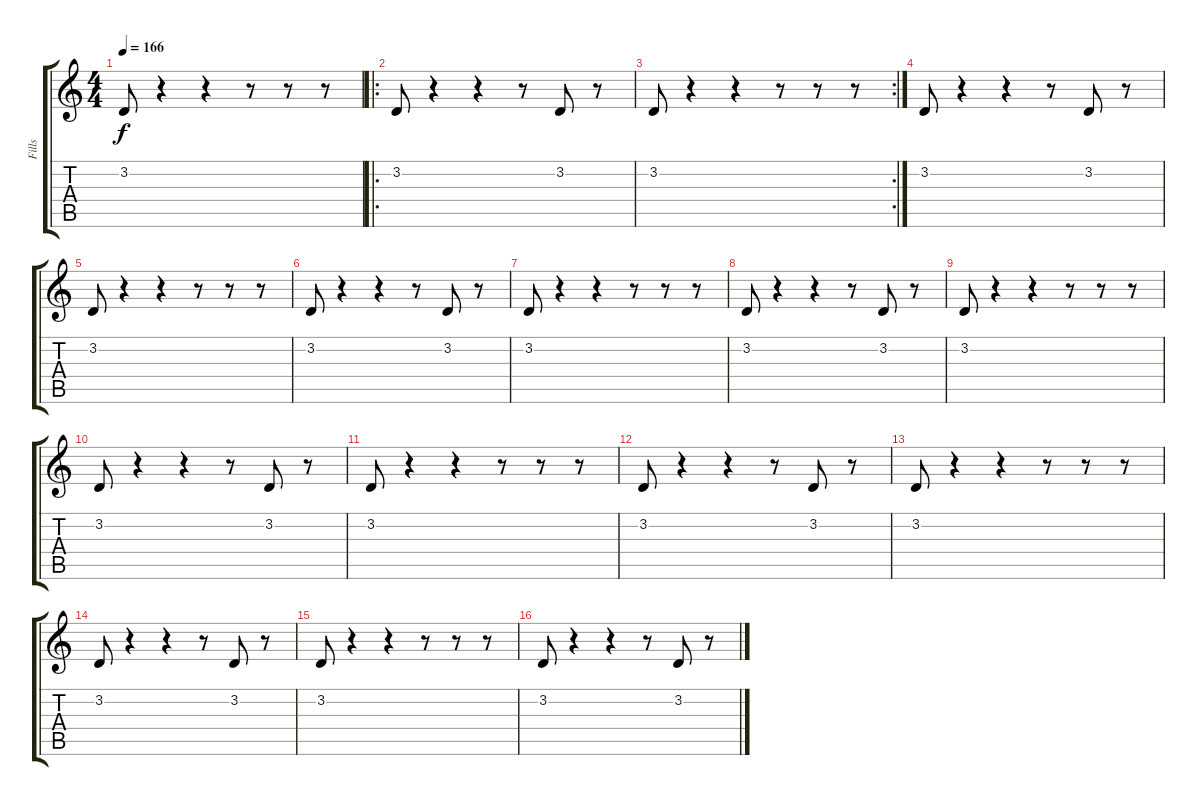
\track ("Fills" "Fills") {instrument lead1square}
\staff {score tabs}
\tuning (E4 B3 G3 D3 A2 E2) {hide}
\ts (4 4)
\tempo 166
\clef g2
\ks c
3.2.8{dy f} r.4 r.4 r.8 r.8 r.8 |
\ro
3.2.8 r.4 r.4 r.8 3.2.8 r.8 |
\rc 2
3.2.8 r.4 r.4 r.8 r.8 r.8 |
3.2.8 r.4 r.4 r.8 3.2.8 r.8 |
3.2.8 r.4 r.4 r.8 r.8 r.8 |
3.2.8 r.4 r.4 r.8 3.2.8 r.8 |
3.2.8 r.4 r.4 r.8 r.8 r.8 |
3.2.8 r.4 r.4 r.8 3.2.8 r.8 |
3.2.8 r.4 r.4 r.8 r.8 r.8 |
3.2.8 r.4 r.4 r.8 3.2.8 r.8 |
3.2.8 r.4 r.4 r.8 r.8 r.8 |
3.2.8 r.4 r.4 r.8 3.2.8 r.8 |
3.2.8 r.4 r.4 r.8 r.8 r.8 |
3.2.8 r.4 r.4 r.8 3.2.8 r.8 |
3.2.8 r.4 r.4 r.8 r.8 r.8 |
3.2.8 r.4 r.4 r.8 3.2.8 r.8
